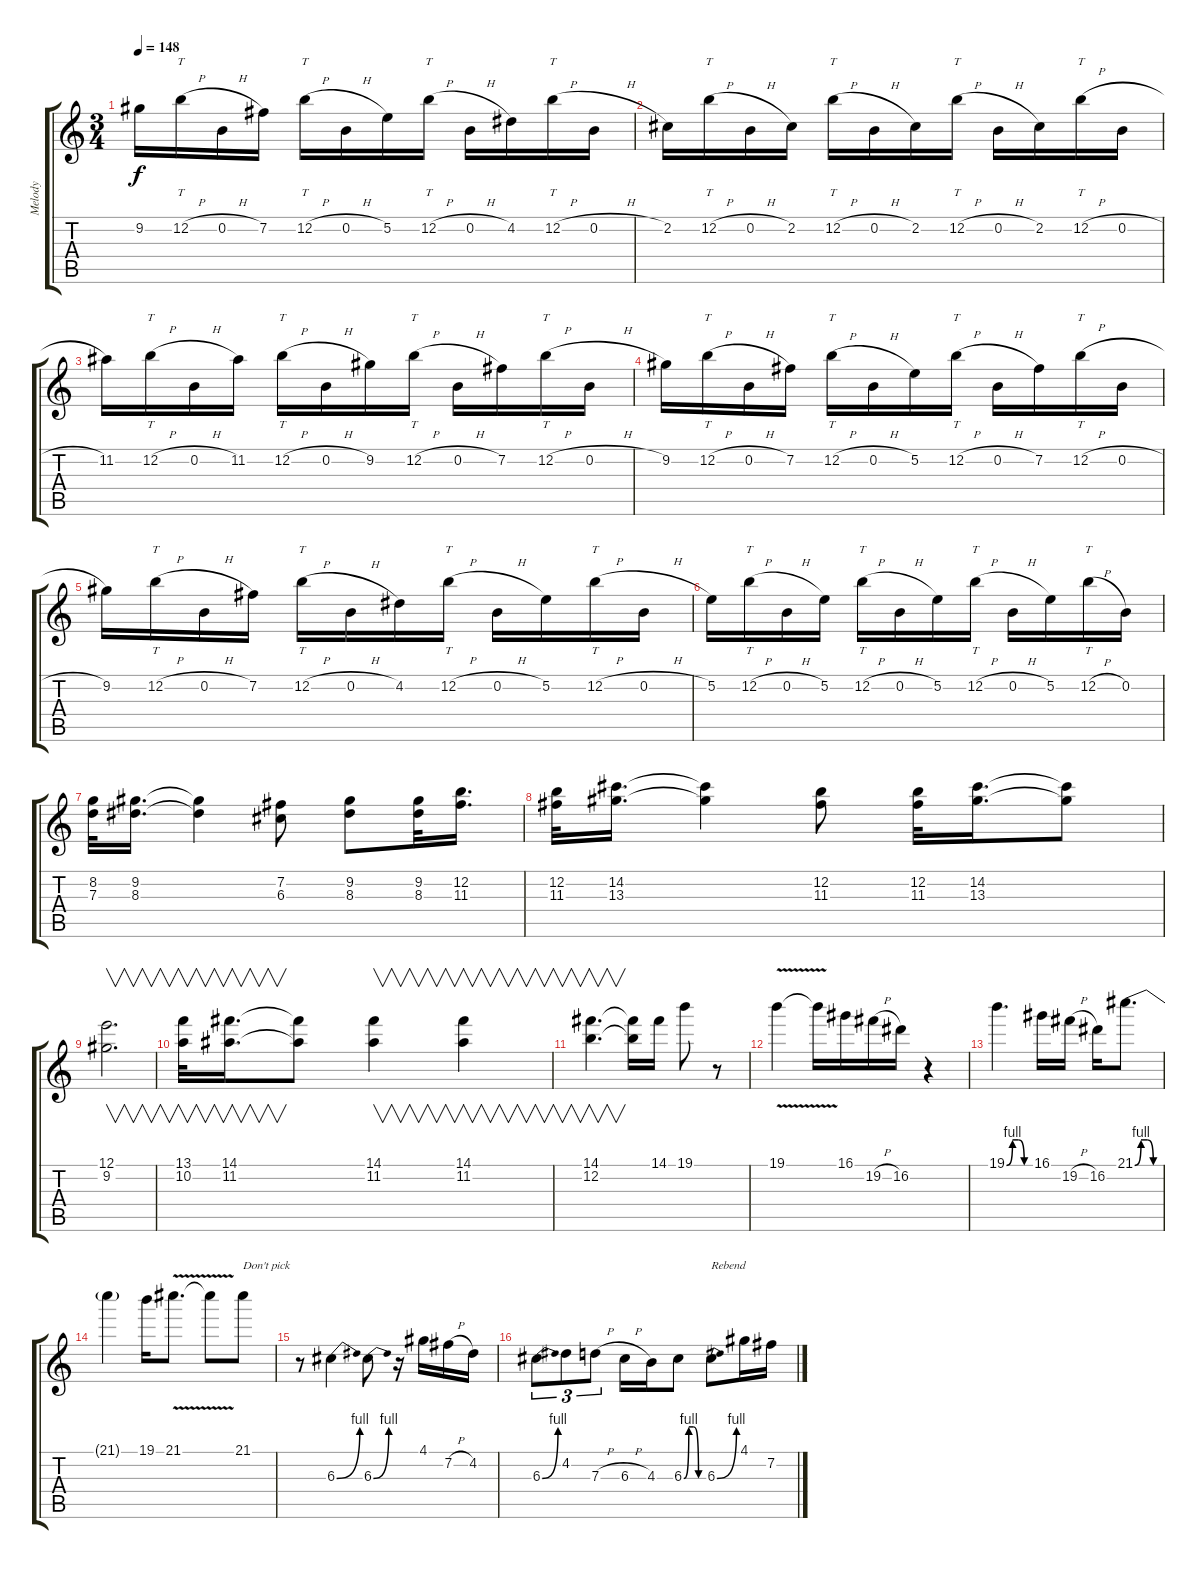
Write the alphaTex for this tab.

\track ("Melody" "Melody") {instrument overdrivenguitar}
\staff {score tabs}
\tuning (E4 B3 G3 D3 A2 E2) {hide}
\ts (3 4)
\tempo 148
\clef g2
\ks c
9.2.16{dy f} 12.2{h}.16{tt} 0.2{h}.16 7.2.16 12.2{h}.16{tt} 0.2{h}.16 5.2.16 12.2{h}.16{tt} 0.2{h}.16 4.2.16 12.2{h}.16{tt} 0.2{h}.16 |
2.2.16 12.2{h}.16{tt} 0.2{h}.16 2.2.16 12.2{h}.16{tt} 0.2{h}.16 2.2.16 12.2{h}.16{tt} 0.2{h}.16 2.2.16 12.2{h}.16{tt} 0.2{h}.16 |
11.2.16 12.2{h}.16{tt} 0.2{h}.16 11.2.16 12.2{h}.16{tt} 0.2{h}.16 9.2.16 12.2{h}.16{tt} 0.2{h}.16 7.2.16 12.2{h}.16{tt} 0.2{h}.16 |
9.2.16 12.2{h}.16{tt} 0.2{h}.16 7.2.16 12.2{h}.16{tt} 0.2{h}.16 5.2.16 12.2{h}.16{tt} 0.2{h}.16 7.2.16 12.2{h}.16{tt} 0.2{h}.16 |
9.2.16 12.2{h}.16{tt} 0.2{h}.16 7.2.16 12.2{h}.16{tt} 0.2{h}.16 4.2.16 12.2{h}.16{tt} 0.2{h}.16 5.2.16 12.2{h}.16{tt} 0.2{h}.16 |
5.2.16 12.2{h}.16{tt} 0.2{h}.16 5.2.16 12.2{h}.16{tt} 0.2{h}.16 5.2.16 12.2{h}.16{tt} 0.2{h}.16 5.2.16 12.2{h}.16{tt} 0.2.16 |
(8.2 7.3).32 (9.2 8.3).16{d} (9.2{t} 8.3{t}).4 (7.2 6.3).8 (9.2 8.3).8 (9.2 8.3).32 (12.2 11.3).16{d} |
(12.2 11.3).32 (14.2 13.3).16{d} (14.2{t} 13.3{t}).4 (12.2 11.3).8 (12.2 11.3).32 (14.2 13.3).16{d} (14.2{t} 13.3{t}).8 |
(12.1 9.2).2{v d} |
(13.1 10.2).32{v} (14.1 11.2).16{v d} (14.1{t} 11.2{t}).8 (14.1 11.2).4{v} (14.1 11.2).4{v} |
(14.1 12.2).4{v d} (14.1{t} 12.2{t}).16 14.1.16 19.1.8 r.8 |
19.1{v}.4 19.1{t}.16 16.1.16 19.2{h}.16 16.2.16 r.4 |
19.1{be (custom 0 0 15 4 30 4 45 0 60 0)}.4{d} 16.1.16 19.2{h}.16 16.2.16 21.1{be (custom 0 0 15 4 30 4 45 0 60 0)}.8{d} |
21.1{t}.4 19.1.16 21.1{v}.8{d} 21.1{t}.8 21.1.8{txt "Don't pick"} |
r.8 6.3{be (bend 0 0 60 4)}.4 6.3{be (bend 0 0 60 4)}.8 r.16 4.1.16 7.2{h}.16 4.2.16 |
6.3{be (bend 0 0 60 4)}.8{tu (3 2)} 4.2.8{tu (3 2)} 7.3{h}.8{tu (3 2)} 6.3{h}.16 4.3.16 6.3{be (custom 0 0 15 4 30 4 45 0 60 0)}.8 6.3{be (bend 0 0 60 4)}.8{txt "Rebend"} 4.1.16 7.2{h}.16
